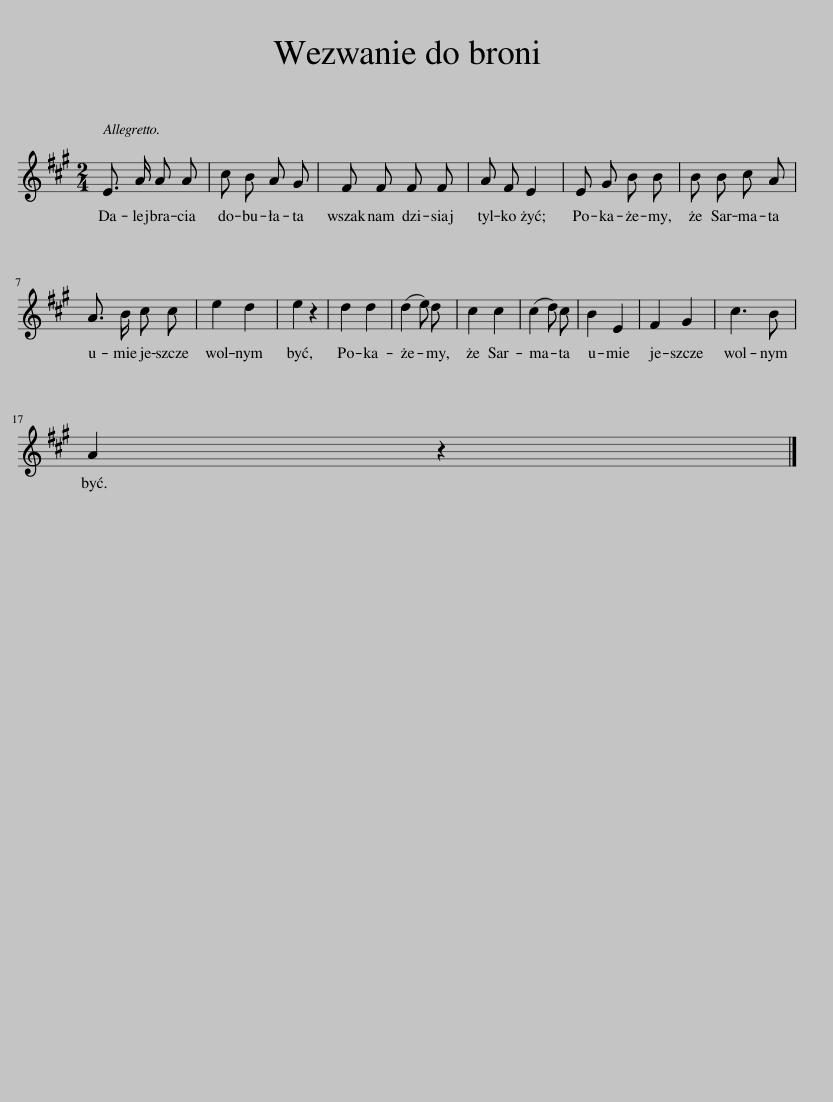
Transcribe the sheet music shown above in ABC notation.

X:1
L:1/8
M:2/4
I:linebreak $
K:A
V:1 treble
V:1
 E3/2 A/ A A | c B A G | F F F F | A F E2 | E G B B | %5
 B B c A |$ A3/2 B/ c c | e2 d2 | e2 z2 | d2 d2 | %10
 (d2 e) d | c2 c2 | (c2 d) c | B2 E2 | F2 G2 | %15
 c3 B |$ A2 z2 |] %17
